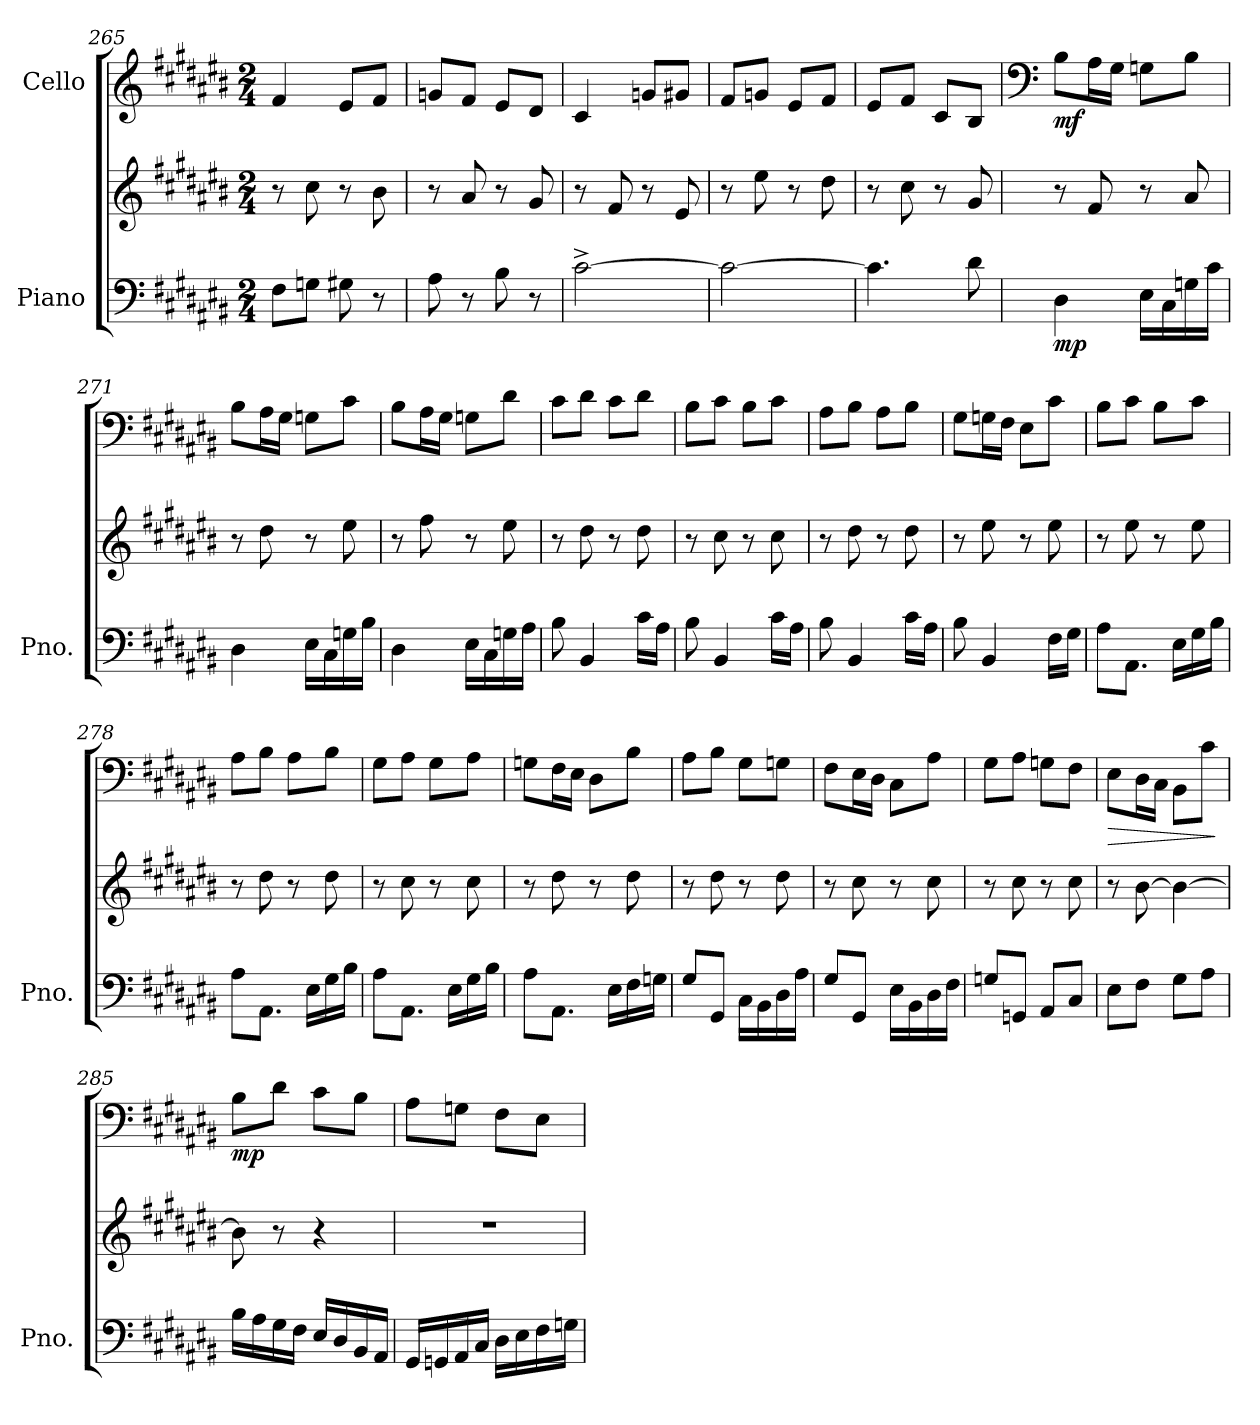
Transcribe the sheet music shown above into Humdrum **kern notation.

**kern	**kern	**dynam	**kern	**dynam
*part2	*part2	*part2	*part1	*part1
*staff3	*staff2	*staff2/3	*staff1	*staff1
*I"Piano	*	*	*I"Cello	*
*I'Pno.	*	*	*	*
*clefF4	*clefG2	*	*clefG2	*
*k[f#c#g#d#a#e#b#]	*k[f#c#g#d#a#e#b#]	*	*k[f#c#g#d#a#e#b#]	*
*M2/4	*M2/4	*	*M2/4	*
=265	=265	=265	=265	=265
8F#L	8r	.	4f#	.
8GnJ	8cc#	.	.	.
8G#X	8r	.	8e#L	.
8r	8b#	.	8f#J	.
=266	=266	=266	=266	=266
8A#	8r	.	8gnL	.
8r	8a#	.	8f#J	.
8B#	8r	.	8e#L	.
8r	8g#	.	8d#J	.
=267	=267	=267	=267	=267
[2c#^	8r	.	4c#	.
.	8f#	.	.	.
.	8r	.	8gnL	.
.	8e#	.	8g#XJ	.
=268	=268	=268	=268	=268
2c#_	8r	.	8f#L	.
.	8ee#	.	8gnJ	.
.	8r	.	8e#L	.
.	8dd#	.	8f#J	.
=269	=269	=269	=269	=269
4.c#]	8r	.	8e#L	.
.	8cc#	.	8f#J	.
.	8r	.	8c#L	.
8d#	8g#	.	8B#J	.
=270	=270	=270	=270	=270
*	*	*	*clefF4	*
!	!	!LO:DY:b=2	!	!LO:DY:b
4D#	8r	mp	8B#L	mf
.	8f#	.	16A#L	.
.	.	.	16G#JJ	.
16E#LL	8r	.	8GnL	.
16C#	.	.	.	.
16Gn	8a#	.	8B#J	.
16c#JJ	.	.	.	.
=271	=271	=271	=271	=271
4D#	8r	.	8B#L	.
.	8dd#	.	16A#L	.
.	.	.	16G#JJ	.
16E#LL	8r	.	8GnL	.
16C#	.	.	.	.
16Gn	8ee#	.	8c#J	.
16B#JJ	.	.	.	.
=272	=272	=272	=272	=272
4D#	8r	.	8B#L	.
.	8ff#	.	16A#L	.
.	.	.	16G#JJ	.
16E#LL	8r	.	8GnL	.
16C#	.	.	.	.
16Gn	8ee#	.	8d#J	.
16A#JJ	.	.	.	.
=273	=273	=273	=273	=273
8B#	8r	.	8c#L	.
4BB#	8dd#	.	8d#J	.
.	8r	.	8c#L	.
16c#LL	8dd#	.	8d#J	.
16A#JJ	.	.	.	.
=274	=274	=274	=274	=274
8B#	8r	.	8B#L	.
4BB#	8cc#	.	8c#J	.
.	8r	.	8B#L	.
16c#LL	8cc#	.	8c#J	.
16A#JJ	.	.	.	.
=275	=275	=275	=275	=275
8B#	8r	.	8A#L	.
4BB#	8dd#	.	8B#J	.
.	8r	.	8A#L	.
16c#LL	8dd#	.	8B#J	.
16A#JJ	.	.	.	.
=276	=276	=276	=276	=276
8B#	8r	.	8G#L	.
4BB#	8ee#	.	16GnL	.
.	.	.	16F#JJ	.
.	8r	.	8E#L	.
16F#LL	8ee#	.	8c#J	.
16G#JJ	.	.	.	.
=277	=277	=277	=277	=277
8A#L	8r	.	8B#L	.
8.AA#J	8ee#	.	8c#J	.
.	8r	.	8B#L	.
16E#LL	.	.	.	.
16G#	8ee#	.	8c#J	.
16B#JJ	.	.	.	.
=278	=278	=278	=278	=278
8A#L	8r	.	8A#L	.
8.AA#J	8dd#	.	8B#J	.
.	8r	.	8A#L	.
16E#LL	.	.	.	.
16G#	8dd#	.	8B#J	.
16B#JJ	.	.	.	.
=279	=279	=279	=279	=279
8A#L	8r	.	8G#L	.
8.AA#J	8cc#	.	8A#J	.
.	8r	.	8G#L	.
16E#LL	.	.	.	.
16G#	8cc#	.	8A#J	.
16B#JJ	.	.	.	.
=280	=280	=280	=280	=280
8A#L	8r	.	8GnL	.
8.AA#J	8dd#	.	16F#L	.
.	.	.	16E#JJ	.
.	8r	.	8D#L	.
16E#LL	.	.	.	.
16F#	8dd#	.	8B#J	.
16GnJJ	.	.	.	.
=281	=281	=281	=281	=281
8G#L	8r	.	8A#L	.
8GG#J	8dd#	.	8B#J	.
16C#LL	8r	.	8G#L	.
16BB#	.	.	.	.
16D#	8dd#	.	8GnJ	.
16A#JJ	.	.	.	.
=282	=282	=282	=282	=282
8G#L	8r	.	8F#L	.
8GG#J	8cc#	.	16E#L	.
.	.	.	16D#JJ	.
16E#LL	8r	.	8C#L	.
16BB#	.	.	.	.
16D#	8cc#	.	8A#J	.
16F#JJ	.	.	.	.
=283	=283	=283	=283	=283
8GnL	8r	.	8G#L	.
8GGnJ	8cc#	.	8A#J	.
8AA#L	8r	.	8GnL	.
8C#J	8cc#	.	8F#J	.
=284	=284	=284	=284	=284
!	!	!	!	!LO:HP:b
8E#L	8r	.	8E#L	>
8F#J	[8b#	.	16D#L	.
.	.	.	16C#JJ	.
8G#L	4b#_	.	8BB#L	.
8A#J	.	.	8c#J	.
.	.	.	.	]
=285	=285	=285	=285	=285
!	!	!	!	!LO:DY:b
16B#LL	8b#]	.	8B#L	mp
16A#	.	.	.	.
16G#	8r	.	8d#J	.
16F#JJ	.	.	.	.
16E#LL	4r	.	8c#L	.
16D#	.	.	.	.
16BB#	.	.	8B#J	.
16AA#JJ	.	.	.	.
=286	=286	=286	=286	=286
16GG#LL	2r	.	8A#L	.
16GGn	.	.	.	.
16AA#	.	.	8GnJ	.
16C#JJ	.	.	.	.
16D#LL	.	.	8F#L	.
16E#	.	.	.	.
16F#	.	.	8E#J	.
16GnJJ	.	.	.	.
=	=	=	=	=
*-	*-	*-	*-	*-
